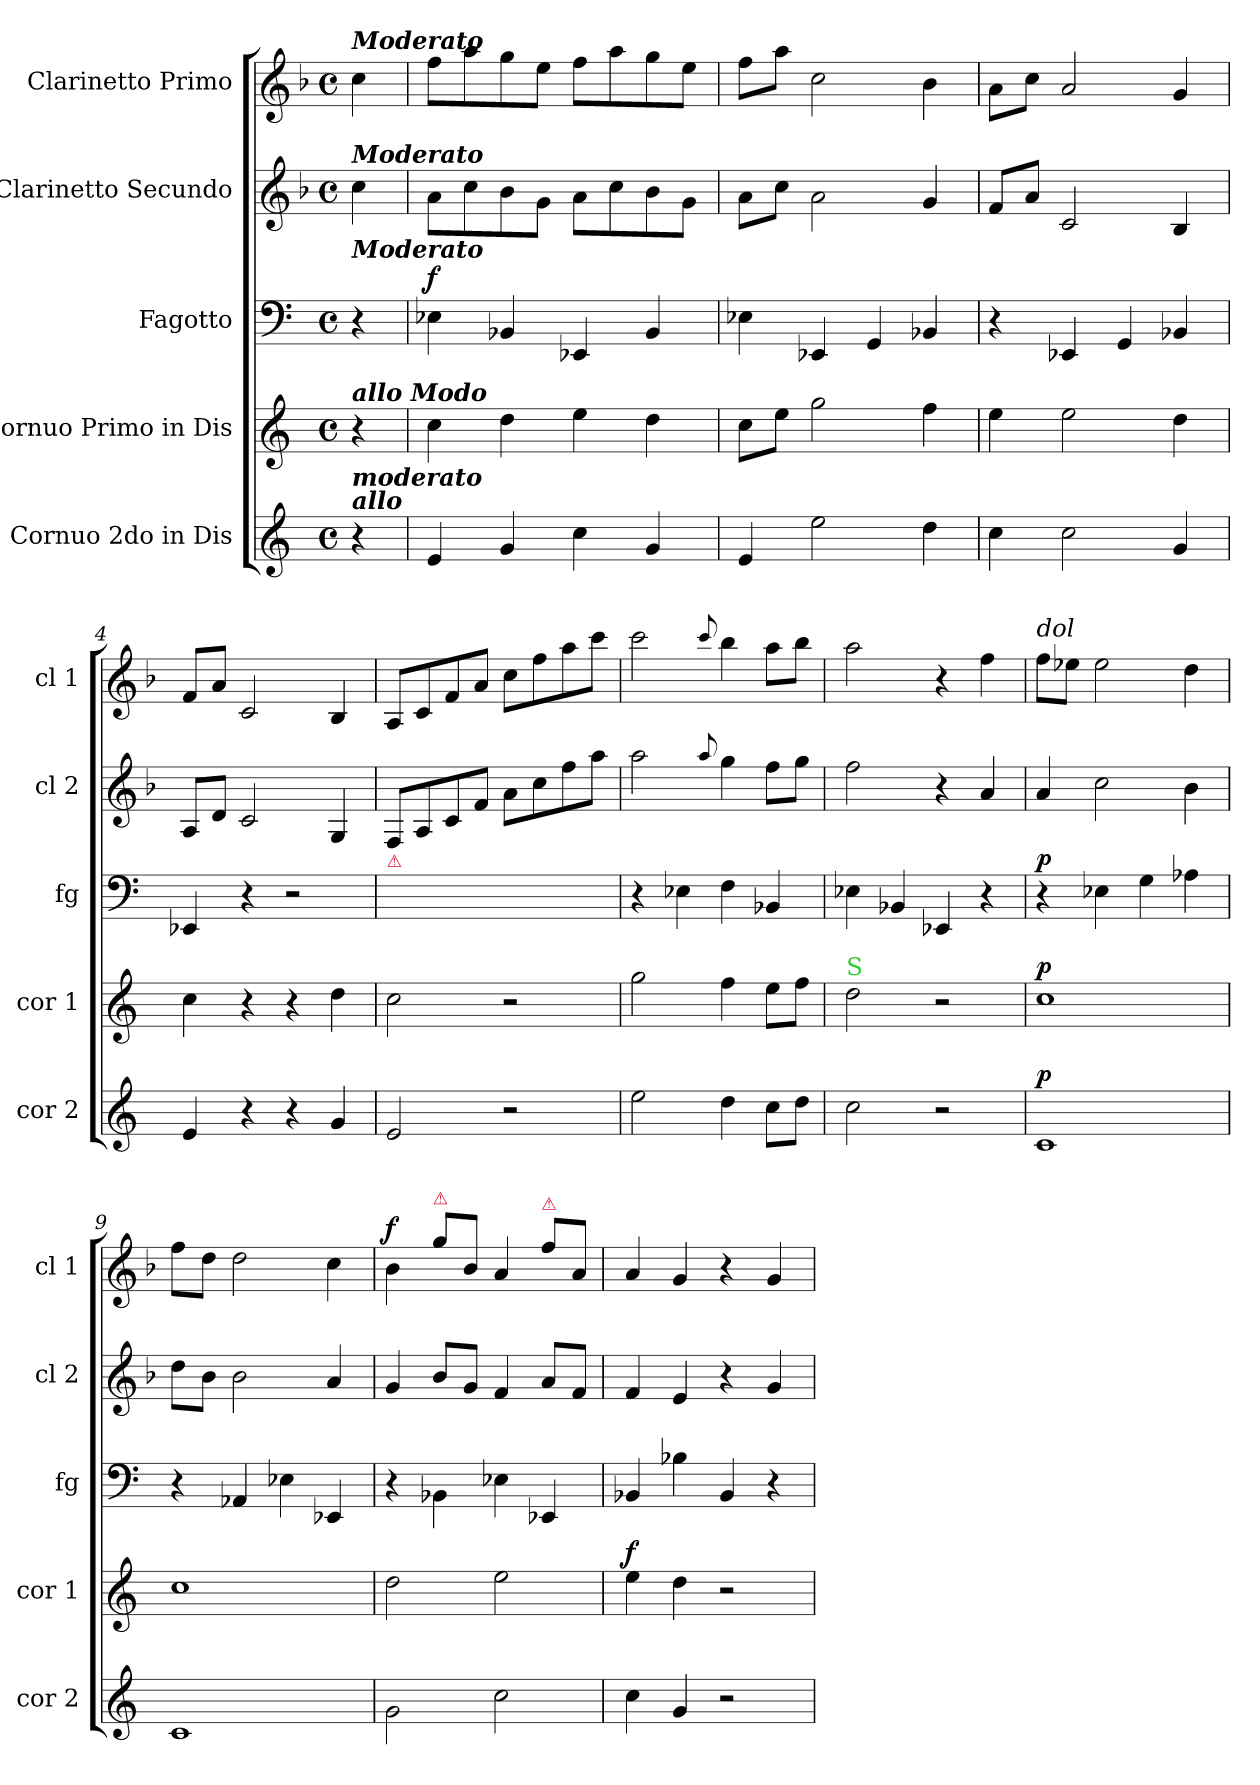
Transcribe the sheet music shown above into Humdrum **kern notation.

**kern	**dynam	**kern	**dynam	**kern	**dynam	**kern	**kern	**dynam
*part5	*part5	*part4	*part4	*part3	*part3	*part2	*part1	*part1
*staff5	*staff5	*staff4	*staff4	*staff3	*staff3	*staff2	*staff1	*staff1
*I"Cornuo 2do in Dis	*	*I"Cornuo Primo in Dis	*	*I"Fagotto	*	*I"Clarinetto Secundo	*I"Clarinetto Primo	*
*I'cor 2	*	*I'cor 1	*	*I'fg	*	*I'cl 2	*I'cl 1	*
*clefG2	*	*clefG2	*	*clefF4	*	*clefG2	*clefG2	*
*ITrd5c9	*	*ITrd5c9	*	*	*	*ITrd1c2	*ITrd1c2	*
*k[b-e-a-]	*	*k[b-e-a-]	*	*	*	*k[b-e-a-]	*k[b-e-a-]	*
*M4/4	*	*M4/4	*	*M4/4	*	*M4/4	*M4/4	*
*met(c)	*	*met(c)	*	*met(c)	*	*met(c)	*met(c)	*
=	=	=	=	=	=	=	=	=
!	!	!	!	!	!	!	!LO:TX:a:Bi:t=Moderato	!
!	!	!	!	!	!	!LO:TX:a:Bi:t=Moderato	!	!
!	!	!	!	!LO:TX:a:Bi:t=Moderato	!	!	!	!
!	!	!LO:TX:a:Bi:t=allo Modo	!	!	!	!	!	!
!LO:TX:a:Bi:t=moderato\nallo	!	!	!	!	!	!	!	!
4r	.	4r	.	4r	.	4b-\	4b-\	.
=1	=1	=1	=1	=1	=1	=1	=1	=1
!	!	!	!	!	!LO:DY:a	!	!	!
4G/	.	4e-\	.	4E-\	f	8g\L	8ee-\L	.
.	.	.	.	.	.	8b-\	8gg\	.
4B-/	.	4f\	.	4BB-/	.	8a-\	8ff\	.
.	.	.	.	.	.	8f\J	8dd\J	.
4e-\	.	4g\	.	4EE-/	.	8g\L	8ee-\L	.
.	.	.	.	.	.	8b-\	8gg\	.
4B-/	.	4f\	.	4BB-/	.	8a-\	8ff\	.
.	.	.	.	.	.	8f\J	8dd\J	.
=2	=2	=2	=2	=2	=2	=2	=2	=2
4G/	.	8e-\L	.	4E-\	.	8g\L	8ee-\L	.
.	.	8g\J	.	.	.	8b-\J	8gg\J	.
2g\	.	2b-\	.	4EE-/	.	2g\	2b-\	.
.	.	.	.	4GG/	.	.	.	.
4f\	.	4a-\	.	4BB-/	.	4f/	4a-\	.
=3	=3	=3	=3	=3	=3	=3	=3	=3
4e-\	.	4g\	.	4r	.	8e-/L	8g\L	.
.	.	.	.	.	.	8g/J	8b-\J	.
2e-\	.	2g\	.	4EE-/	.	2B-/	2g/	.
.	.	.	.	4GG/	.	.	.	.
4B-/	.	4f\	.	4BB-/	.	4A-/	4f/	.
=4	=4	=4	=4	=4	=4	=4	=4	=4
4G/	.	4e-\	.	4EE-/	.	8G/L	8e-/L	.
.	.	.	.	.	.	8c/J	8g/J	.
4r	.	4r	.	4r	.	2B-/	2B-/	.
4r	.	4r	.	2r	.	.	.	.
4B-/	.	4f\	.	.	.	4F/	4A-/	.
=5	=5	=5	=5	=5	=5	=5	=5	=5
!	!	!	!	!LO:TX:a:color=crimson:t=⚠	!	!	!	!
2G/	.	2e-\	.	1ryy	.	8E-/L	8G/L	.
.	.	.	.	.	.	8G/	8B-/	.
.	.	.	.	.	.	8B-/	8e-/	.
.	.	.	.	.	.	8e-/J	8g/J	.
2r	.	2r	.	.	.	8g\L	8b-\L	.
.	.	.	.	.	.	8b-\	8ee-\	.
.	.	.	.	.	.	8ee-\	8gg\	.
.	.	.	.	.	.	8gg\J	8bb-\J	.
=6	=6	=6	=6	=6	=6	=6	=6	=6
2g\	.	2b-\	.	4r	.	2gg\	2bb-\	.
.	.	.	.	4E-\	.	.	.	.
.	.	.	.	.	.	8qqgg/	8qqbb-/	.
4f\	.	4a-\	.	4F\	.	4ff\	4aa-\	.
8e-\L	.	8g\L	.	4BB-/	.	8ee-\L	8gg\L	.
8f\J	.	8a-\J	.	.	.	8ff\J	8aa-\J	.
=7	=7	=7	=7	=7	=7	=7	=7	=7
!	!	!LO:TX:a:color=limegreen:t=S	!	!	!	!	!	!
2e-\	.	2f\	.	4E-\	.	2ee-\	2gg\	.
.	.	.	.	4BB-/	.	.	.	.
2r	.	2r	.	4EE-/	.	4r	4r	.
.	.	.	.	4r	.	4g/	4ee-\	.
=8	=8	=8	=8	=8	=8	=8	=8	=8
!	!	!	!	!	!	!	!LO:TX:a:i:t=dol	!
!	!LO:DY:a	!	!LO:DY:a	!	!LO:DY:a	!	!	!
1E-	p	1e-	p	4r	p	4g/	8ee-\L	.
.	.	.	.	.	.	.	8dd-X\J	.
.	.	.	.	4E-\	.	2b-\	2dd-\	.
.	.	.	.	4G\	.	.	.	.
.	.	.	.	4A-\	.	4a-\	4cc\	.
=9	=9	=9	=9	=9	=9	=9	=9	=9
1E-	.	1e-	.	4r	.	8cc\L	8ee-\L	.
.	.	.	.	.	.	8a-\J	8cc\J	.
.	.	.	.	4AA-/	.	2a-\	2cc\	.
.	.	.	.	4E-\	.	.	.	.
.	.	.	.	4EE-/	.	4g/	4b-\	.
=10	=10	=10	=10	=10	=10	=10	=10	=10
!	!LO:DY:a	!	!	!	!	!	!	!LO:DY:a
2B-\	fo	2f\	.	4r	.	4f/	4a-\	f
!	!	!	!	!	!	!	!LO:TX:a:color=crimson:t=⚠	!
.	.	.	.	4BB-\	.	8a-/L	8ff\L	.
.	.	.	.	.	.	8f/J	8a-/J	.
2e-\	.	2g\	.	4E-\	.	4e-/	4g/	.
!	!	!	!	!	!	!	!LO:TX:a:color=crimson:t=⚠	!
.	.	.	.	4EE-/	.	8g/L	8ee-\L	.
.	.	.	.	.	.	8e-/J	8g/J	.
=11	=11	=11	=11	=11	=11	=11	=11	=11
!	!	!	!LO:DY:a	!	!	!	!	!
4e-\	.	4g\	f	4BB-/	.	4e-/	4g/	.
4B-/	.	4f\	.	4B-\	.	4d/	4f/	.
2r	.	2r	.	4BB-/	.	4r	4r	.
.	.	.	.	4r	.	4f/	4f/	.
=	=	=	=	=	=	=	=	=
*-	*-	*-	*-	*-	*-	*-	*-	*-
